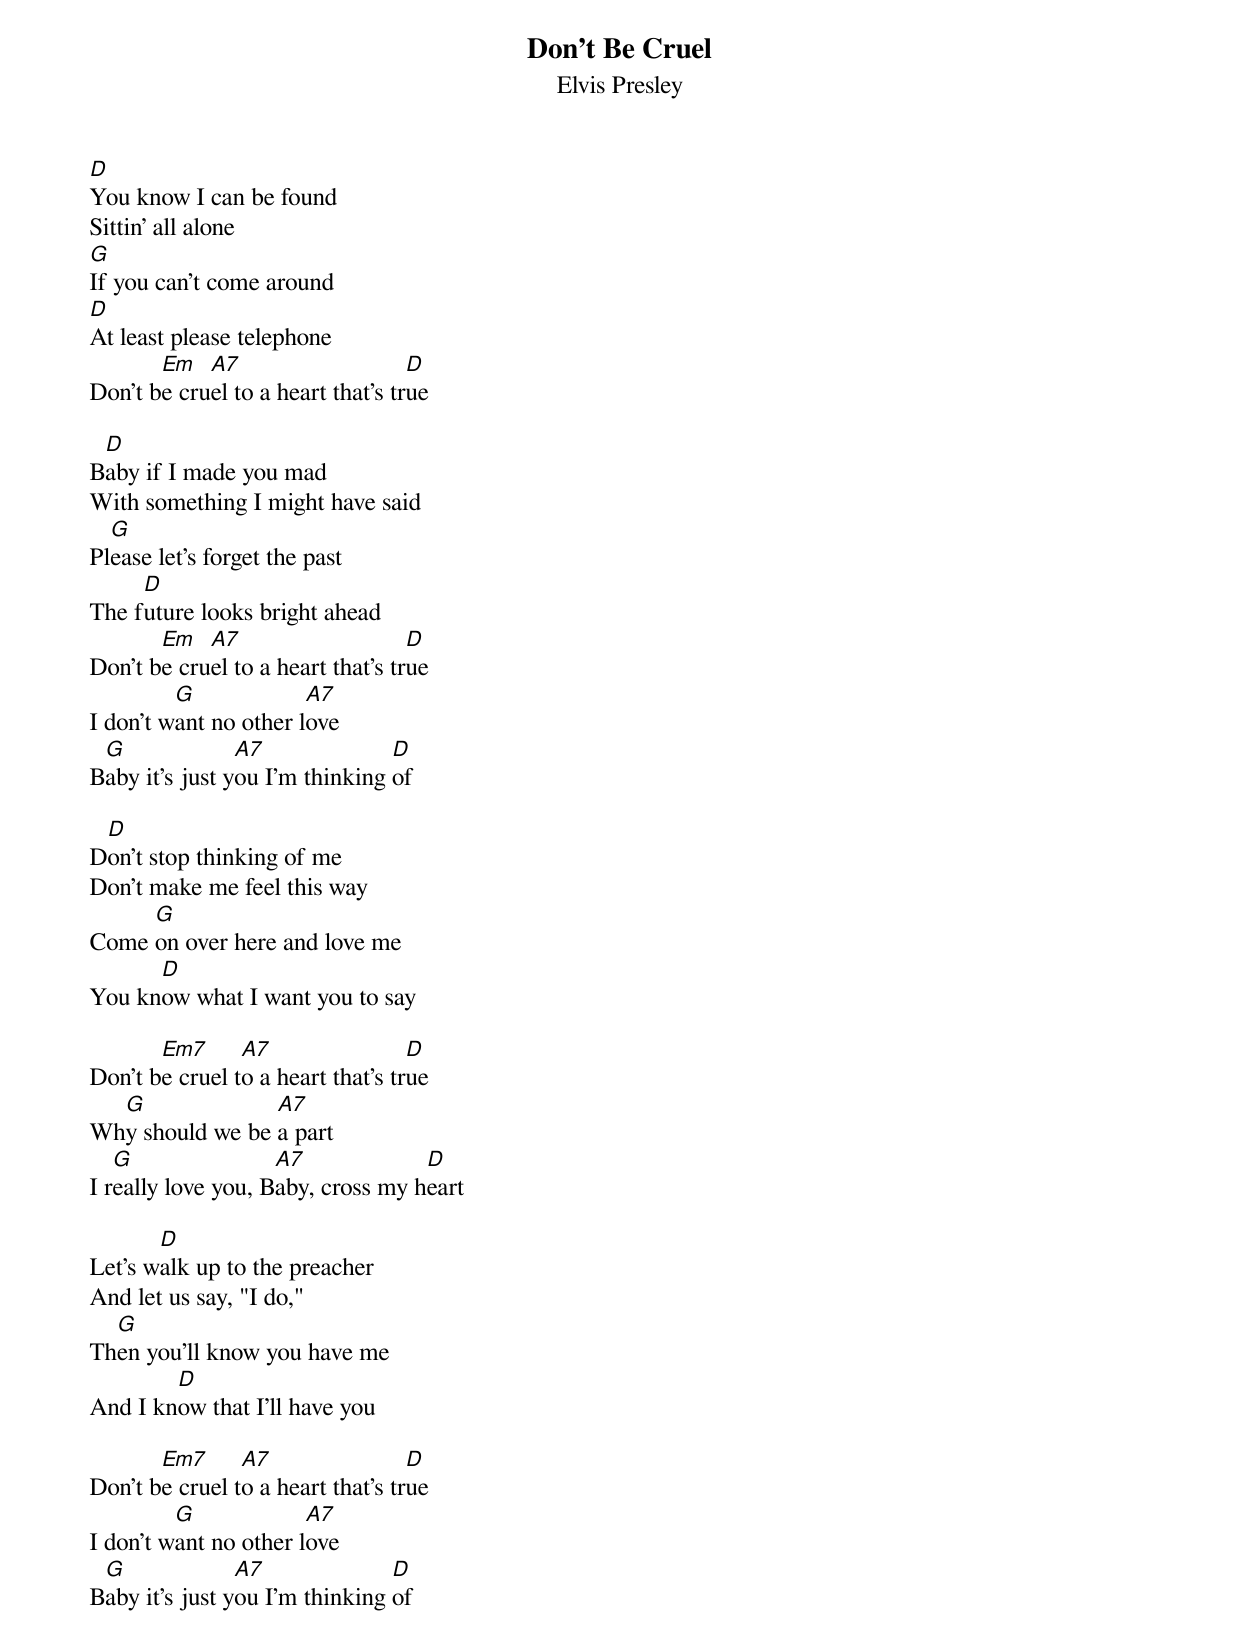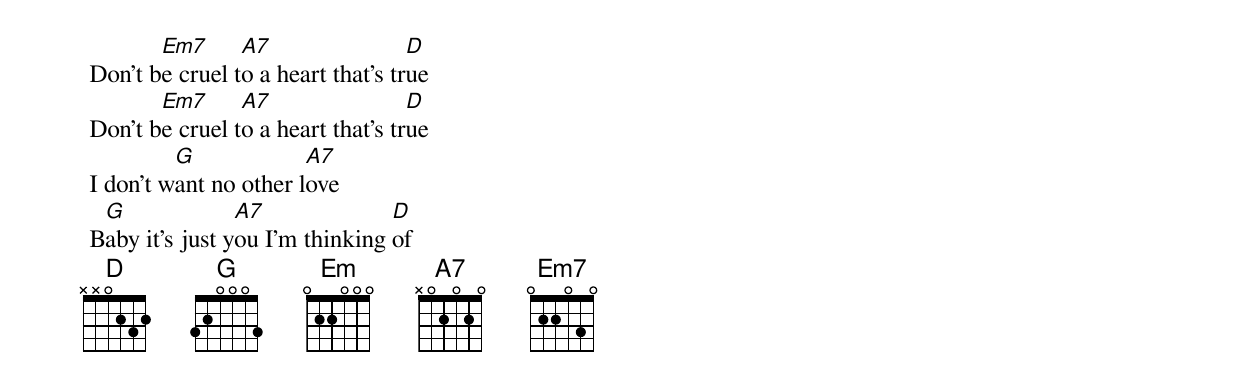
Don't Be Cruel
Elvis Presley


 D
 You know I can be found
 Sittin' all alone
 G
 If you can't come around
 D
 At least please telephone
        Em   A7                     D
 Don't be cruel to a heart that's true

  D
 Baby if I made you mad
 With something I might have said
   G
 Please let's forget the past
      D
 The future looks bright ahead
        Em   A7                     D
 Don't be cruel to a heart that's true
          G             A7
 I don't want no other love
  G              A7              D
 Baby it's just you I'm thinking of

  D
 Don't stop thinking of me
 Don't make me feel this way
      G
 Come on over here and love me
       D
 You know what I want you to say

        Em7      A7                 D
 Don't be cruel to a heart that's true
   G              A7
 Why should we be a part
    G                A7             D
 I really love you, Baby, cross my heart

        D
 Let's walk up to the preacher
 And let us say, "I do,"
   G
 Then you'll know you have me
         D
 And I know that I'll have you

        Em7      A7                 D
 Don't be cruel to a heart that's true
          G             A7
 I don't want no other love
  G              A7              D
 Baby it's just you I'm thinking of

        Em7      A7                 D
 Don't be cruel to a heart that's true
        Em7      A7                 D
 Don't be cruel to a heart that's true
          G             A7
 I don't want no other love
  G              A7              D
 Baby it's just you I'm thinking of
